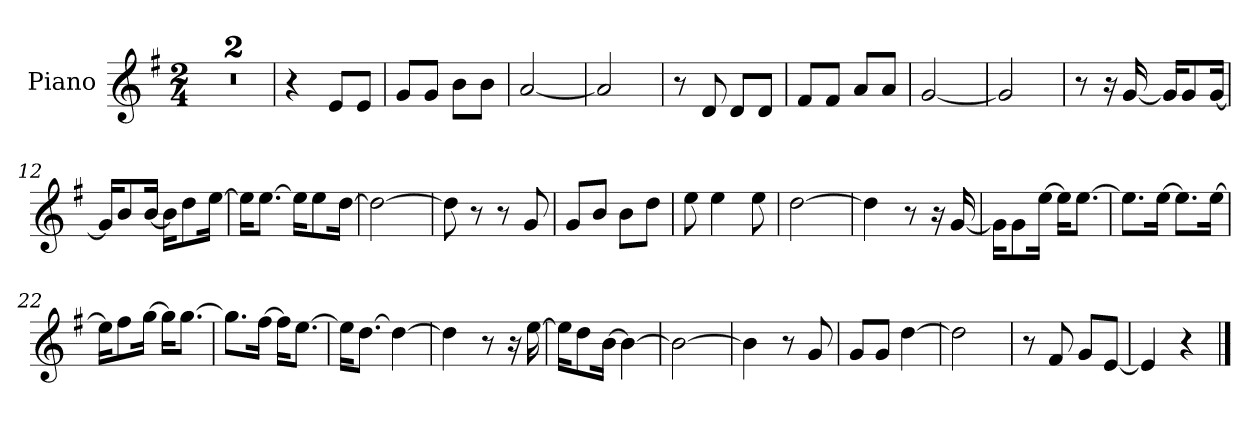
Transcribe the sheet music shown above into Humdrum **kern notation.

**kern
*part1
*staff1
*I"Piano
*I'Pia.
*clefG2
*k[f#]
*M2/4
=1
2r
=2
2r
=3
4r
8eL
8eJ
=4
8gL
8gJ
8bL
8bJ
=5
[2a
=6
2a]
=7
8r
8d
8dL
8dJ
=8
8f#L
8f#J
8aL
8aJ
=9
[2g
=10
2g]
!!LO:LB:g=z
=11
8r
16r
[16g
16gKL]
8g
[16gJk
=12
16gKL]
8b
[16bJk
16bKL]
8dd
[16eeJk
=13
16eeKL]
[8.eeJ
16eeKL]
8ee
[16ddJk
=14
2dd_
=15
8dd]
8r
8r
8g
=16
8gL
8bJ
8bL
8ddJ
=17
8ee
4ee
8ee
=18
[2dd
=19
4dd]
8r
16r
[16g
!!LO:LB:g=z
=20
16gKL]
8g
[16eeJk
16eeKL]
[8.eeJ
=21
8.eeL]
[16eeJk
8.eeL]
[16eeJk
=22
16eeKL]
8ff#
[16ggJk
16ggKL]
[8.ggJ
=23
8.ggL]
[16ff#Jk
16ff#KL]
[8.eeJ
=24
16eeKL]
[8.ddJ
4dd_
=25
4dd]
8r
16r
[16ee
=26
16eeKL]
8dd
[16bJk
4b_
=27
2b_
=28
4b]
8r
8g
!!LO:LB:g=z
=29
8gL
8gJ
[4dd
=30
2dd]
=31
8r
8f#
8gL
[8eJ
=32
4e]
4r
==
*-
